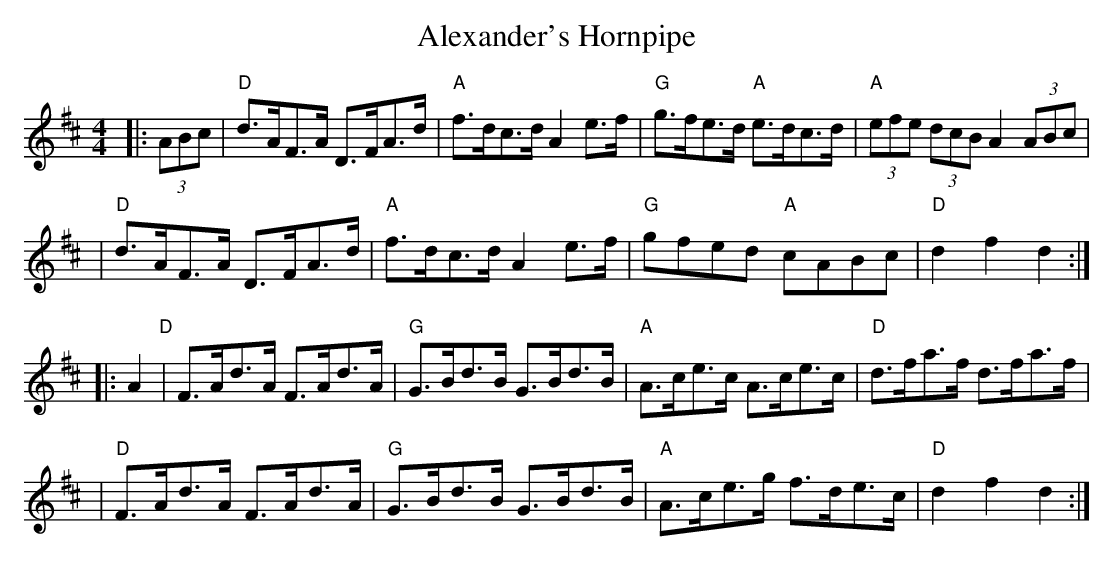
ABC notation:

X:1
T:Alexander's Hornpipe
M:4/4
L:1/8
K:D
|:(3ABc \
|"D"  d>AF>A D>FA>d |"A"  f>dc>d A2e>f | "G" g>fe>d "A" e>dc>d | "A" (3efe (3dcB A2 (3ABc |!
| "D"  d>AF>A D>FA>d |"A"  f>dc>d A2 e>f |"G"  gfed "A" cABc | "D" d2f2d2:|!
|: A2 \
"D" | F>Ad>A F>Ad>A | "G" G>Bd>B G>Bd>B | "A" A>ce>c A>ce>c | "D" d>fa>f d>fa>f |!
| "D" F>Ad>A F>Ad>A | "G" G>Bd>B G>Bd>B | "A" A>ce>g f>de>c | "D" d2 f2d2:|
